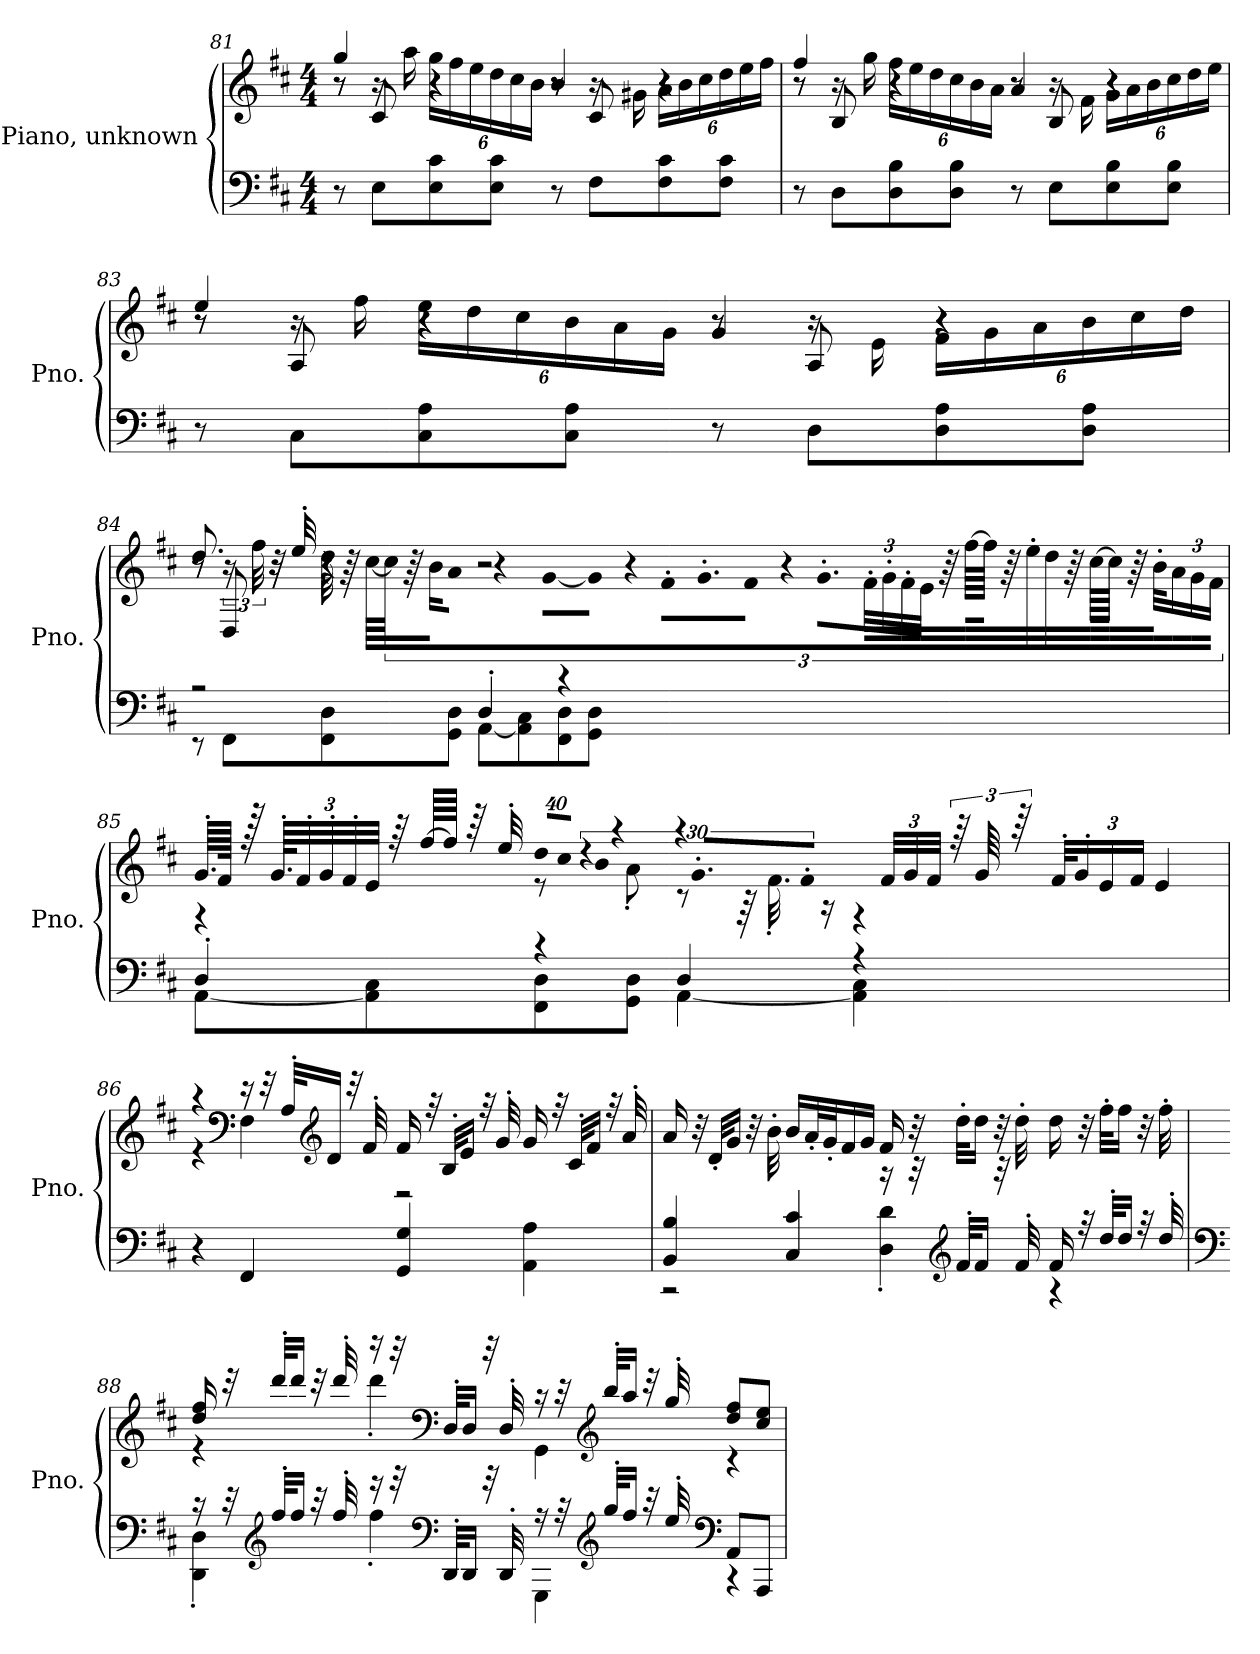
**kern	**kern
*part1	*part1
*staff2	*staff1
*I"Piano, unknown	*
*I'Pno.	*
!!LO:LB:g=z
*clefF4	*clefG2
*k[f#c#]	*k[f#c#]
*M4/4	*M4/4
=81	=81
*	*^
*	*	*^
8r	4gg/	8r	8r
8E\L	.	16r	8c#/
.	.	16aa\	.
*	*	*Xbrackettup	*
8E\ 8c#\	4r	24gg\LL	4r
.	.	24ff#\	.
.	.	24ee\	.
8E\ 8c#\J	.	24dd\	.
.	.	24cc#\	.
.	.	24b\JJ	.
8r	4b/	8r	8r
8F#\L	.	16r	8c#/
.	.	16g#X\	.
8F#\ 8c#\	4r	24a\LL	4r
.	.	24b\	.
.	.	24cc#\	.
8F#\ 8c#\J	.	24dd\	.
.	.	24ee\	.
.	.	24ff#\JJ	.
=82	=82	=82	=82
8r	4ff#/	8r	8r
8D\L	.	16r	8B/
.	.	16gg\	.
8D\ 8B\	4r	24ff#\LL	4r
.	.	24ee\	.
.	.	24dd\	.
8D\ 8B\J	.	24cc#\	.
.	.	24b\	.
.	.	24a\JJ	.
8r	4a/	8r	8r
8E\L	.	16r	8B/
.	.	16f#\	.
8E\ 8B\	4r	24g\LL	4r
.	.	24a\	.
.	.	24b\	.
8E\ 8B\J	.	24cc#\	.
.	.	24dd\	.
.	.	24ee\JJ	.
!!LO:LB:g=z	!!	!!
=83	=83	=83	=83
8r	4ee/	8r	8r
8C#\L	.	16r	8A/
.	.	16ff#\	.
8C#\ 8A\	4r	24ee\LL	4r
.	.	24dd\	.
.	.	24cc#\	.
8C#\ 8A\J	.	24b\	.
.	.	24a\	.
.	.	24g\JJ	.
8r	4g/	8r	8r
8D\L	.	16r	8A/
.	.	16e\	.
8D\ 8A\	4r	24f#\LL	4r
.	.	24g\	.
.	.	24a\	.
8D\ 8A\J	.	24b\	.
.	.	24cc#\	.
.	.	24dd\JJ	.
!!LO:LB:g=z	!!	!!
=84	=84	=84	=84
*^	*	*	*
2r	8r	8.dd/	8r	8r
*	*	*	*brackettup	*
.	8FF#\L	.	24r	8D/
.	.	.	48ff#\	.
.	.	32r	16r	.
.	.	32ee'/	.	.
.	8FF#\ 8D\	4r	32dd\	4r
.	.	.	64r	.
.	.	.	[64cc#\LLLL	.
.	.	.	96cc#\JJJJ]	.
.	.	.	96r	.
.	.	.	24b\LL	.
.	8GG\ 8D\J	.	32a\JJk	.
.	.	.	64r	.
.	.	.	[64g\LLLL	.
.	.	.	64g\JJJJ]	.
.	.	.	64r	.
.	.	.	32f#'\LLL	.
4D'/	[8AA\L	2r	64.g'\L	2r
.	.	.	128f#\JJJJk	.
.	.	.	128r	.
.	.	.	64.g'\KLLL	.
*	*	*	*Xbrackettup	*
.	.	.	48f#'\	.
.	.	.	48g'\	.
.	.	.	48f#'\	.
.	8AA\] 8C#\	.	32e\JJJ	.
.	.	.	64r	.
.	.	.	[64ff#\LLLL	.
.	.	.	64ff#\JJJJ]	.
.	.	.	64r	.
.	.	.	32ee'\	.
4r	8FF#\ 8D\	.	32dd\	.
.	.	.	64r	.
.	.	.	[64cc#\LLLL	.
.	.	.	64cc#\JJJJ]	.
.	.	.	64r	.
.	.	.	32b'\KLL	.
.	8GG\ 8D\J	.	24a\	.
.	.	.	24g\	.
.	.	.	24f#\JJ	.
*	*	*	*v	*v
!!LO:LB:g=z
=85	=85	=85	=85
4D'/	[8AA\L	64.g'/LLLL	4r
.	.	128f#/JJJJk	.
.	.	128r	.
.	.	64.g'/KLLL	.
.	.	48f#'/	.
.	.	48g'/	.
.	.	48f#'/	.
.	8AA\] 8C#\	32e/JJJ	.
.	.	64r	.
.	.	[64ff#/LLLL	.
.	.	64ff#/JJJJ]	.
.	.	64r	.
.	.	32ee'/	.
*	*	*brackettup	*
!	!	!LO:N:vis=32	!
4r	8FF#\ 8D\	640%23dd/LLL	8r
!	!	!LO:N:vis=32	!
.	.	640%23cc#/JJJ	.
!	!	!LO:N:vis=64	!
.	.	960%17r	.
!	!	!LO:N:vis=64	!
.	.	960%17b/	.
!	!	!LO:N:vis=32	!
.	.	640%23r	.
.	8GG\ 8D\J	.	8a'\
!	!	!LO:N:vis=64	!
.	.	960%17r	.
!	!	!LO:N:vis=32.	!
.	.	1920%103g'/LLL	.
!	!	!LO:N:vis=32	!
.	.	640%23f#'/JJJ	.
4D/	[4AA\	.	8r
*	*	*Xbrackettup	*
.	.	48f#/LLL	.
.	.	48g/	.
.	.	48f#/JJJ	.
*	*	*brackettup	*
.	.	96r	.
.	.	96g/	.
.	.	96r	.
.	.	32f#'/KLL	.
.	.	.	64r
*	*	*Xbrackettup	*
.	.	24g'/	.
.	.	.	32.f#'\
.	.	24e/	.
.	.	.	16r
.	.	24f#/JJ	.
4r	4AA\] 4C#\	.	4r
.	.	4e/	.
1920ryy	1920ryy	.	1920ryy
*v	*v	*	*
!!LO:LB:g=z	!!
=86	=86	=86
4r	4r	4r
*	*clefF4	*
4FF#/	16r	4F#\
.	32r	.
.	32A'/KLL	.
*	*clefG2	*
.	16d/JJ	.
.	32r	.
.	32f#'/	.
4GG/ 4G/	16f#/	2r
.	32r	.
.	32B'/KLL	.
.	16e/JJ	.
.	32r	.
.	32g'/	.
4AA\ 4A\	16g/	.
.	32r	.
.	32c#'/KLL	.
.	16f#/JJ	.
.	32r	.
.	32a'/	.
*	*v	*v
!!LO:PB:g=z
=87	=87
*^	*
4BB/ 4B/	2r	16a/
.	.	32r
.	.	32d'/KLL
.	.	16g/JJ
.	.	32r
.	.	32b'\
4C#/ 4c#/	.	16b/LL
.	.	32a'/L
.	.	32g'/J
.	.	16f#/
.	.	16g/JJ
16r	4D\' 4d\'	16f#/
32r	.	32r
*clefG2	*	*
32f#'/KLL	.	32dd'\KLL
16f#/JJ	.	16dd\JJ
32r	.	32r
32f#'/	.	32dd'\
16f#/	4r	16dd\
32r	.	32r
32dd'/KLL	.	32ff#'\KLL
16dd/JJ	.	16ff#\JJ
32r	.	32r
32dd'/	.	32ff#'\
!!LO:LB:g=z
=88	=88	=88
*clefF4	*	*
*	*	*^
16r	4DD\' 4D\'	16dd/ 16ff#/	4r
32r	.	32r	.
*clefG2	*	*	*
32ff#'/KLL	.	32ddd'/KLL	.
16ff#/JJ	.	16ddd/JJ	.
32r	.	32r	.
32ff#'/	.	32ddd'/	.
16r	4ff#'\	16r	4ddd'\
32r	.	32r	.
*clefF4	*	*clefF4	*
32DD'/KLL	.	32D'/KLL	.
16DD/JJ	.	16D/JJ	.
32r	.	32r	.
32DD'/	.	32D'/	.
16r	4GGG\	16r	4GG\
32r	.	32r	.
*clefG2	*	*clefG2	*
32gg'/KLL	.	32bb'/KLL	.
16ff#/JJ	.	16aa/JJ	.
32r	.	32r	.
32ee'/	.	32gg'/	.
*clefF4	*	*	*
8AA/L	4r	8dd/ 8ff#/L	4r
8AAA/J	.	8cc#/ 8ee/J	.
*v	*v	*	*
*	*v	*v
=	=
*-	*-
